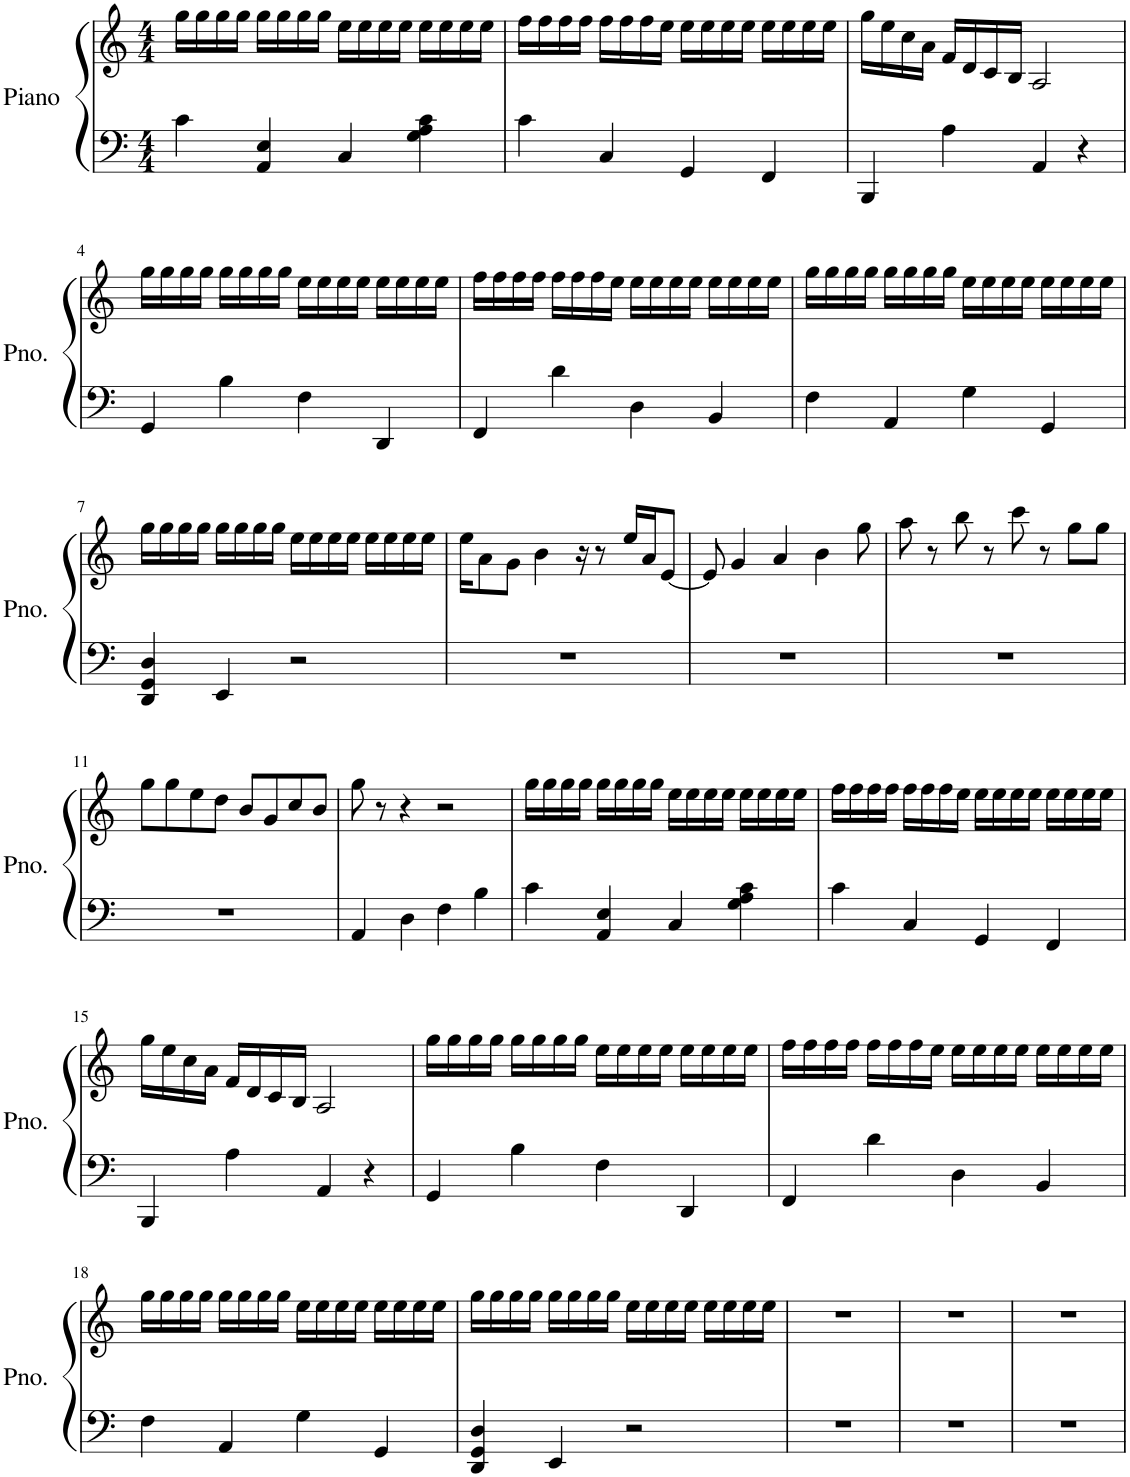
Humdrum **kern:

**kern	**kern
*part1	*part1
*staff2	*staff1
*I"Piano	*
*I'Pno.	*
*clefF4	*clefG2
*k[]	*k[]
*M4/4	*M4/4
=1	=1
4c\	16gg\LL
.	16gg\
.	16gg\
.	16gg\JJ
4AA/ 4E/	16gg\LL
.	16gg\
.	16gg\
.	16gg\JJ
4C/	16ee\LL
.	16ee\
.	16ee\
.	16ee\JJ
4G\ 4A\ 4c\	16ee\LL
.	16ee\
.	16ee\
.	16ee\JJ
=2	=2
4c\	16ff\LL
.	16ff\
.	16ff\
.	16ff\JJ
4C/	16ff\LL
.	16ff\
.	16ff\
.	16ee\JJ
4GG/	16ee\LL
.	16ee\
.	16ee\
.	16ee\JJ
4FF/	16ee\LL
.	16ee\
.	16ee\
.	16ee\JJ
=3	=3
4BBB/	16gg\LL
.	16ee\
.	16cc\
.	16a\JJ
4A\	16f/LL
.	16d/
.	16c/
.	16B/JJ
4AA/	2A/
4r	.
!!LO:LB:g=z
=4	=4
4GG/	16gg\LL
.	16gg\
.	16gg\
.	16gg\JJ
4B\	16gg\LL
.	16gg\
.	16gg\
.	16gg\JJ
4F\	16ee\LL
.	16ee\
.	16ee\
.	16ee\JJ
4DD/	16ee\LL
.	16ee\
.	16ee\
.	16ee\JJ
=5	=5
4FF/	16ff\LL
.	16ff\
.	16ff\
.	16ff\JJ
4d\	16ff\LL
.	16ff\
.	16ff\
.	16ee\JJ
4D\	16ee\LL
.	16ee\
.	16ee\
.	16ee\JJ
4BB/	16ee\LL
.	16ee\
.	16ee\
.	16ee\JJ
=6	=6
4F\	16gg\LL
.	16gg\
.	16gg\
.	16gg\JJ
4AA/	16gg\LL
.	16gg\
.	16gg\
.	16gg\JJ
4G\	16ee\LL
.	16ee\
.	16ee\
.	16ee\JJ
4GG/	16ee\LL
.	16ee\
.	16ee\
.	16ee\JJ
!!LO:LB:g=z
=7	=7
4DD/ 4GG/ 4D/	16gg\LL
.	16gg\
.	16gg\
.	16gg\JJ
4EE/	16gg\LL
.	16gg\
.	16gg\
.	16gg\JJ
2r	16ee\LL
.	16ee\
.	16ee\
.	16ee\JJ
.	16ee\LL
.	16ee\
.	16ee\
.	16ee\JJ
=8	=8
1r	16ee\KL
.	8a\
.	8g\J
.	4b\
.	16r
.	8r
.	16ee/LL
.	16a/J
.	[8e/J
=9	=9
1r	8e/]
.	4g/
.	4a/
.	4b\
.	8gg\
=10	=10
1r	8aa\
.	8r
.	8bb\
.	8r
.	8ccc\
.	8r
.	8gg\L
.	8gg\J
!!LO:LB:g=z
=11	=11
1r	8gg\L
.	8gg\
.	8ee\
.	8dd\J
.	8b/L
.	8g/
.	8cc/
.	8b/J
=12	=12
4AA/	8gg\
.	8r
4D\	4r
4F\	2r
4B\	.
=13	=13
4c\	16gg\LL
.	16gg\
.	16gg\
.	16gg\JJ
4AA/ 4E/	16gg\LL
.	16gg\
.	16gg\
.	16gg\JJ
4C/	16ee\LL
.	16ee\
.	16ee\
.	16ee\JJ
4G\ 4A\ 4c\	16ee\LL
.	16ee\
.	16ee\
.	16ee\JJ
=14	=14
4c\	16ff\LL
.	16ff\
.	16ff\
.	16ff\JJ
4C/	16ff\LL
.	16ff\
.	16ff\
.	16ee\JJ
4GG/	16ee\LL
.	16ee\
.	16ee\
.	16ee\JJ
4FF/	16ee\LL
.	16ee\
.	16ee\
.	16ee\JJ
!!LO:LB:g=z
=15	=15
4BBB/	16gg\LL
.	16ee\
.	16cc\
.	16a\JJ
4A\	16f/LL
.	16d/
.	16c/
.	16B/JJ
4AA/	2A/
4r	.
=16	=16
4GG/	16gg\LL
.	16gg\
.	16gg\
.	16gg\JJ
4B\	16gg\LL
.	16gg\
.	16gg\
.	16gg\JJ
4F\	16ee\LL
.	16ee\
.	16ee\
.	16ee\JJ
4DD/	16ee\LL
.	16ee\
.	16ee\
.	16ee\JJ
=17	=17
4FF/	16ff\LL
.	16ff\
.	16ff\
.	16ff\JJ
4d\	16ff\LL
.	16ff\
.	16ff\
.	16ee\JJ
4D\	16ee\LL
.	16ee\
.	16ee\
.	16ee\JJ
4BB/	16ee\LL
.	16ee\
.	16ee\
.	16ee\JJ
!!LO:LB:g=z
=18	=18
4F\	16gg\LL
.	16gg\
.	16gg\
.	16gg\JJ
4AA/	16gg\LL
.	16gg\
.	16gg\
.	16gg\JJ
4G\	16ee\LL
.	16ee\
.	16ee\
.	16ee\JJ
4GG/	16ee\LL
.	16ee\
.	16ee\
.	16ee\JJ
=19	=19
4DD/ 4GG/ 4D/	16gg\LL
.	16gg\
.	16gg\
.	16gg\JJ
4EE/	16gg\LL
.	16gg\
.	16gg\
.	16gg\JJ
2r	16ee\LL
.	16ee\
.	16ee\
.	16ee\JJ
.	16ee\LL
.	16ee\
.	16ee\
.	16ee\JJ
=20	=20
1r	1r
=21	=21
1r	1r
=22	=22
1r	1r
=	=
*-	*-
